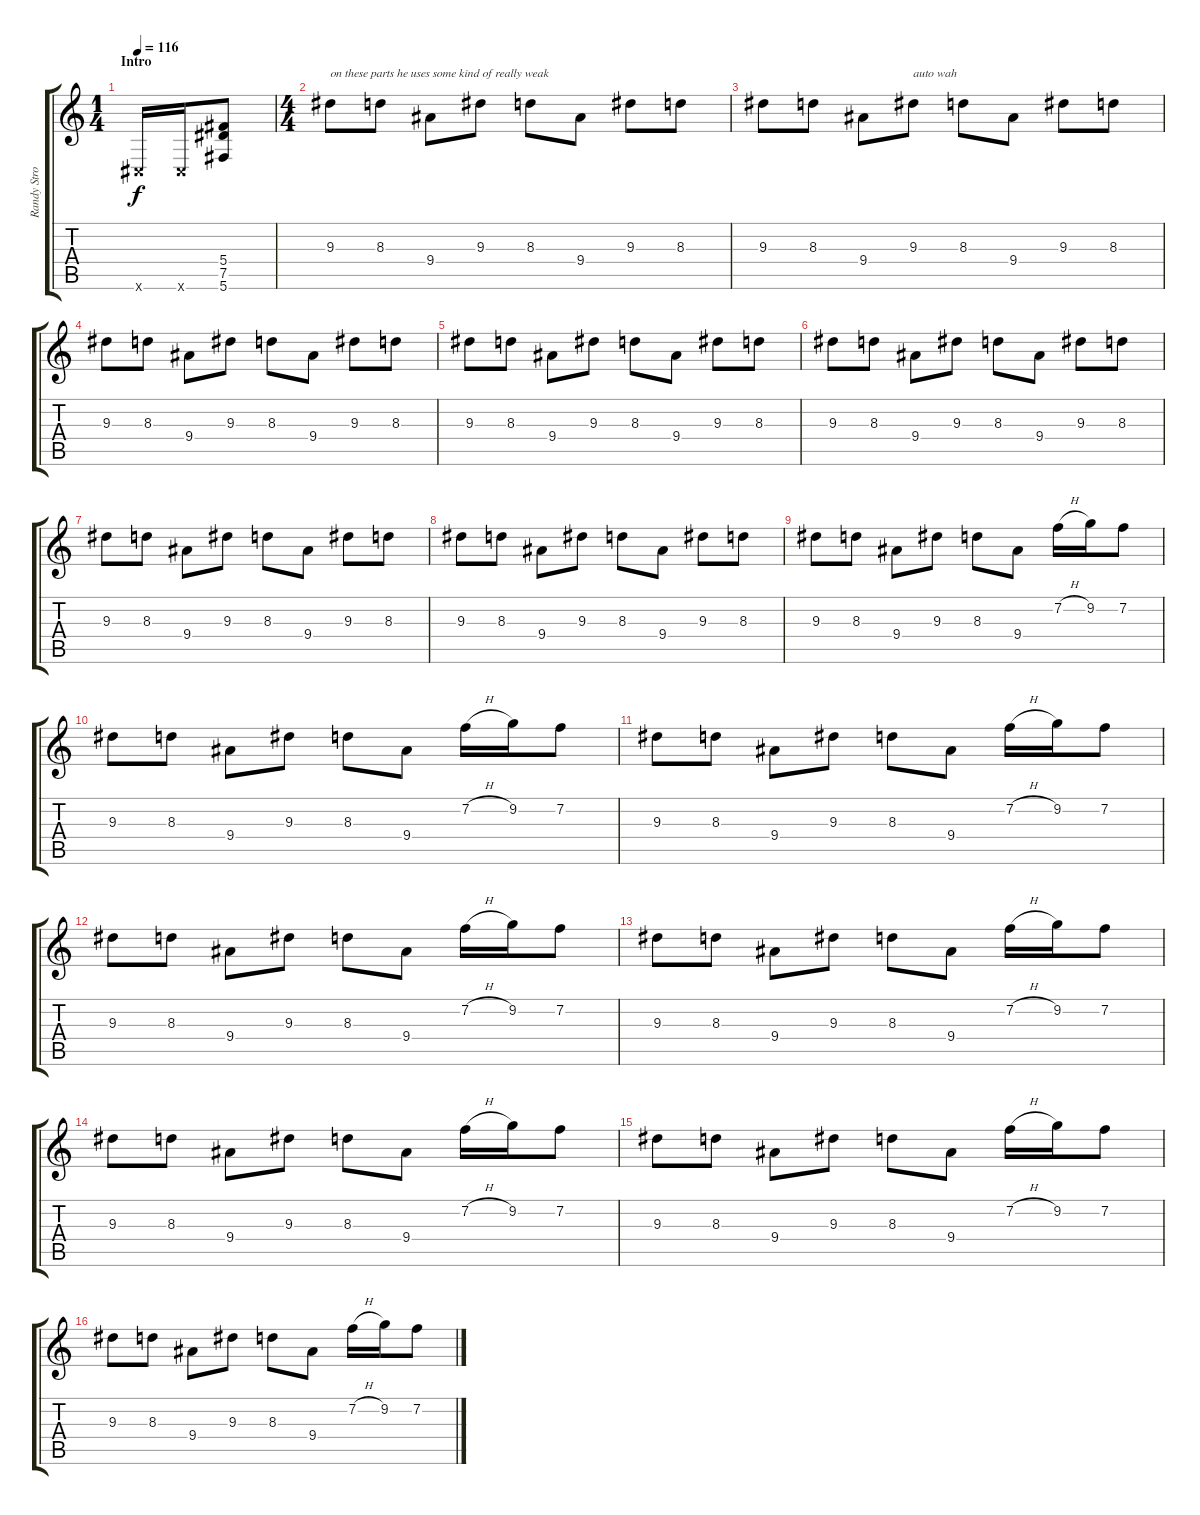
\track ("Randy Strohmeyer" "Randy Stro") {instrument distortionguitar}
\staff {score tabs}
\tuning (Eb4 Bb3 Gb3 Db3 Ab2 Db2) {hide}
\ts (1 4)
\section ("" "Intro")
\tempo 116
\clef g2
\ks c
0.6{x}.16{dy f instrument distortionguitar} 0.6{x}.16 (5.4 7.5 5.6).8 |
\ts (4 4)
9.3.8{txt "on these parts he uses some kind of really weak"} 8.3.8 9.4.8 9.3.8 8.3.8 9.4.8 9.3.8 8.3.8 |
9.3.8 8.3.8 9.4.8 9.3.8{txt "auto wah"} 8.3.8 9.4.8 9.3.8 8.3.8 |
9.3.8 8.3.8 9.4.8 9.3.8 8.3.8 9.4.8 9.3.8 8.3.8 |
9.3.8 8.3.8 9.4.8 9.3.8 8.3.8 9.4.8 9.3.8 8.3.8 |
9.3.8 8.3.8 9.4.8 9.3.8 8.3.8 9.4.8 9.3.8 8.3.8 |
9.3.8 8.3.8 9.4.8 9.3.8 8.3.8 9.4.8 9.3.8 8.3.8 |
9.3.8 8.3.8 9.4.8 9.3.8 8.3.8 9.4.8 9.3.8 8.3.8 |
9.3.8 8.3.8 9.4.8 9.3.8 8.3.8 9.4.8 7.2{h}.16 9.2.16 7.2.8 |
9.3.8 8.3.8 9.4.8 9.3.8 8.3.8 9.4.8 7.2{h}.16 9.2.16 7.2.8 |
9.3.8 8.3.8 9.4.8 9.3.8 8.3.8 9.4.8 7.2{h}.16 9.2.16 7.2.8 |
9.3.8 8.3.8 9.4.8 9.3.8 8.3.8 9.4.8 7.2{h}.16 9.2.16 7.2.8 |
9.3.8 8.3.8 9.4.8 9.3.8 8.3.8 9.4.8 7.2{h}.16 9.2.16 7.2.8 |
9.3.8 8.3.8 9.4.8 9.3.8 8.3.8 9.4.8 7.2{h}.16 9.2.16 7.2.8 |
9.3.8 8.3.8 9.4.8 9.3.8 8.3.8 9.4.8 7.2{h}.16 9.2.16 7.2.8 |
9.3.8 8.3.8 9.4.8 9.3.8 8.3.8 9.4.8 7.2{h}.16 9.2.16 7.2.8
